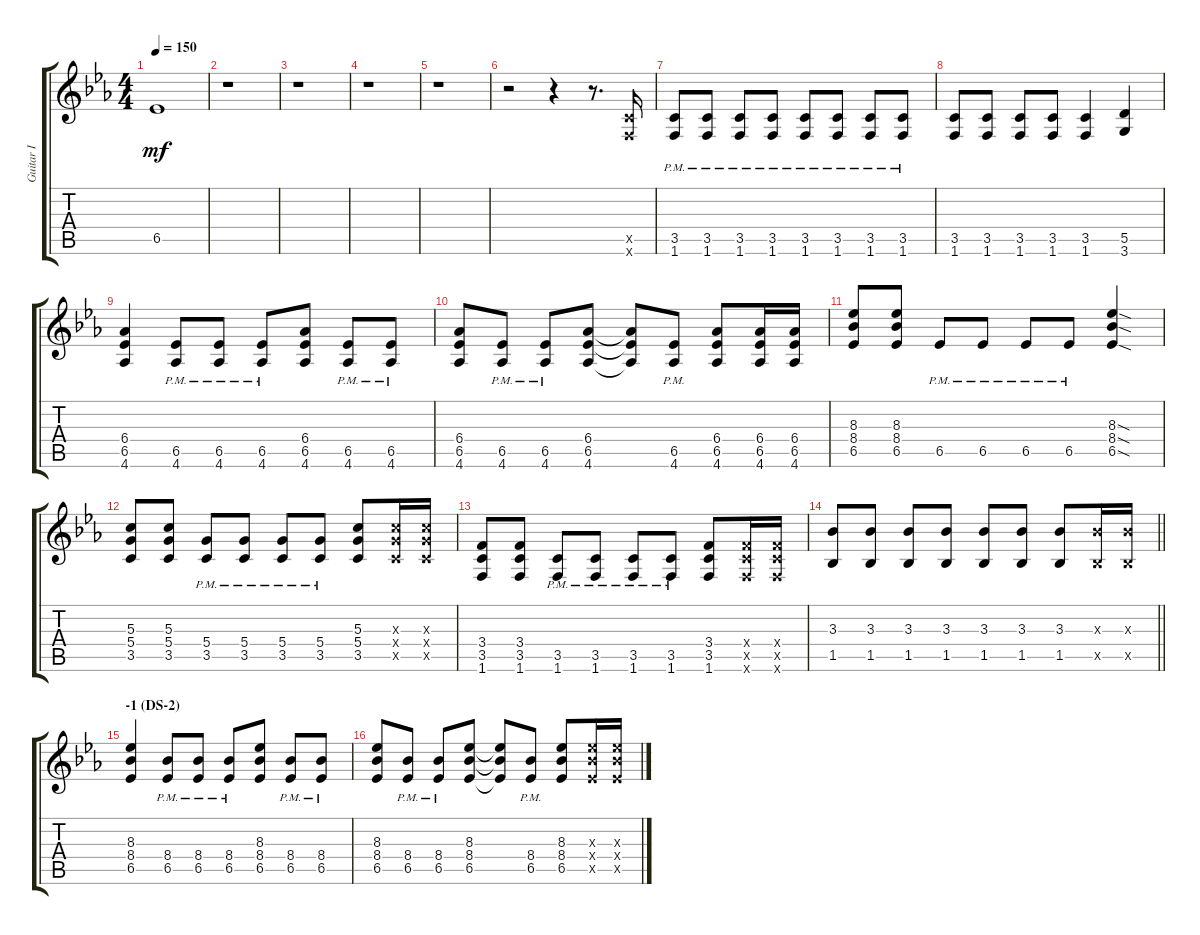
\track ("Guitar I" "Guitar I") {instrument distortionguitar}
\staff {score tabs}
\tuning (E4 B3 G3 D3 A2 E2) {hide}
\ts (4 4)
\section ("" "")
\tempo 150
\clef g2
\ks eb
6.5.1{dy mf} |
r.1 |
r.1 |
r.1 |
r.1 |
r.2 r.4 r.8{d} (3.5{x} 1.6{x}).16 |
(3.5{pm} 1.6{pm}).8 (3.5{pm} 1.6{pm}).8 (3.5{pm} 1.6{pm}).8 (3.5{pm} 1.6{pm}).8 (3.5{pm} 1.6{pm}).8 (3.5{pm} 1.6{pm}).8 (3.5{pm} 1.6{pm}).8 (3.5{pm} 1.6{pm}).8 |
(3.5 1.6).8 (3.5 1.6).8 (3.5 1.6).8 (3.5 1.6).8 (3.5 1.6).4 (5.5 3.6).4 |
(6.4 6.5 4.6).4 (6.5{pm} 4.6{pm}).8 (6.5{pm} 4.6{pm}).8 (6.5{pm} 4.6{pm}).8 (6.4 6.5 4.6).8 (6.5{pm} 4.6{pm}).8 (6.5{pm} 4.6{pm}).8 |
(6.4 6.5 4.6).8 (6.5{pm} 4.6{pm}).8 (6.5{pm} 4.6{pm}).8 (6.4 6.5 4.6).8 (6.4{t} 6.5{t} 4.6{t}).8 (6.5 4.6{pm}).8 (6.4 6.5 4.6).8 (6.4 6.5 4.6).16 (6.4 6.5 4.6).16 |
(8.3 8.4 6.5).8 (8.3 8.4 6.5).8 6.5{pm}.8 6.5{pm}.8 6.5{pm}.8 6.5{pm}.8 (8.3{sod} 8.4{sod} 6.5{sod}).4 |
(5.3 5.4 3.5).8 (5.3 5.4 3.5).8 (5.4{pm} 3.5{pm}).8 (5.4{pm} 3.5{pm}).8 (5.4{pm} 3.5{pm}).8 (5.4{pm} 3.5{pm}).8 (5.3 5.4 3.5).8 (5.3{x} 5.4{x} 3.5{x}).16 (5.3{x} 5.4{x} 3.5{x}).16 |
(3.4 3.5 1.6).8 (3.4 3.5 1.6).8 (3.5{pm} 1.6{pm}).8 (3.5{pm} 1.6{pm}).8 (3.5{pm} 1.6{pm}).8 (3.5{pm} 1.6{pm}).8 (3.4 3.5 1.6).8 (3.4{x} 3.5{x} 1.6{x}).16 (3.4{x} 3.5{x} 1.6{x}).16 |
\barLineRight lightlight
(3.3 1.5).8 (3.3 1.5).8 (3.3 1.5).8 (3.3 1.5).8 (3.3 1.5).8 (3.3 1.5).8 (3.3 1.5).8 (3.3{x} 1.5{x}).16 (3.3{x} 1.5{x}).16 |
\section ("" "-1 (DS-2)")
(8.3 8.4 6.5).4 (8.4{pm} 6.5{pm}).8 (8.4{pm} 6.5{pm}).8 (8.4{pm} 6.5{pm}).8 (8.3 8.4 6.5).8 (8.4{pm} 6.5{pm}).8 (8.4{pm} 6.5{pm}).8 |
(8.3 8.4 6.5).8 (8.4{pm} 6.5{pm}).8 (8.4{pm} 6.5{pm}).8 (8.3 8.4 6.5).8 (8.3{t} 8.4{t} 6.5{t}).8 (8.4 6.5{pm}).8 (8.3 8.4 6.5).8 (8.3{x} 8.4{x} 6.5{x}).16 (8.3{x} 8.4{x} 6.5{x}).16
